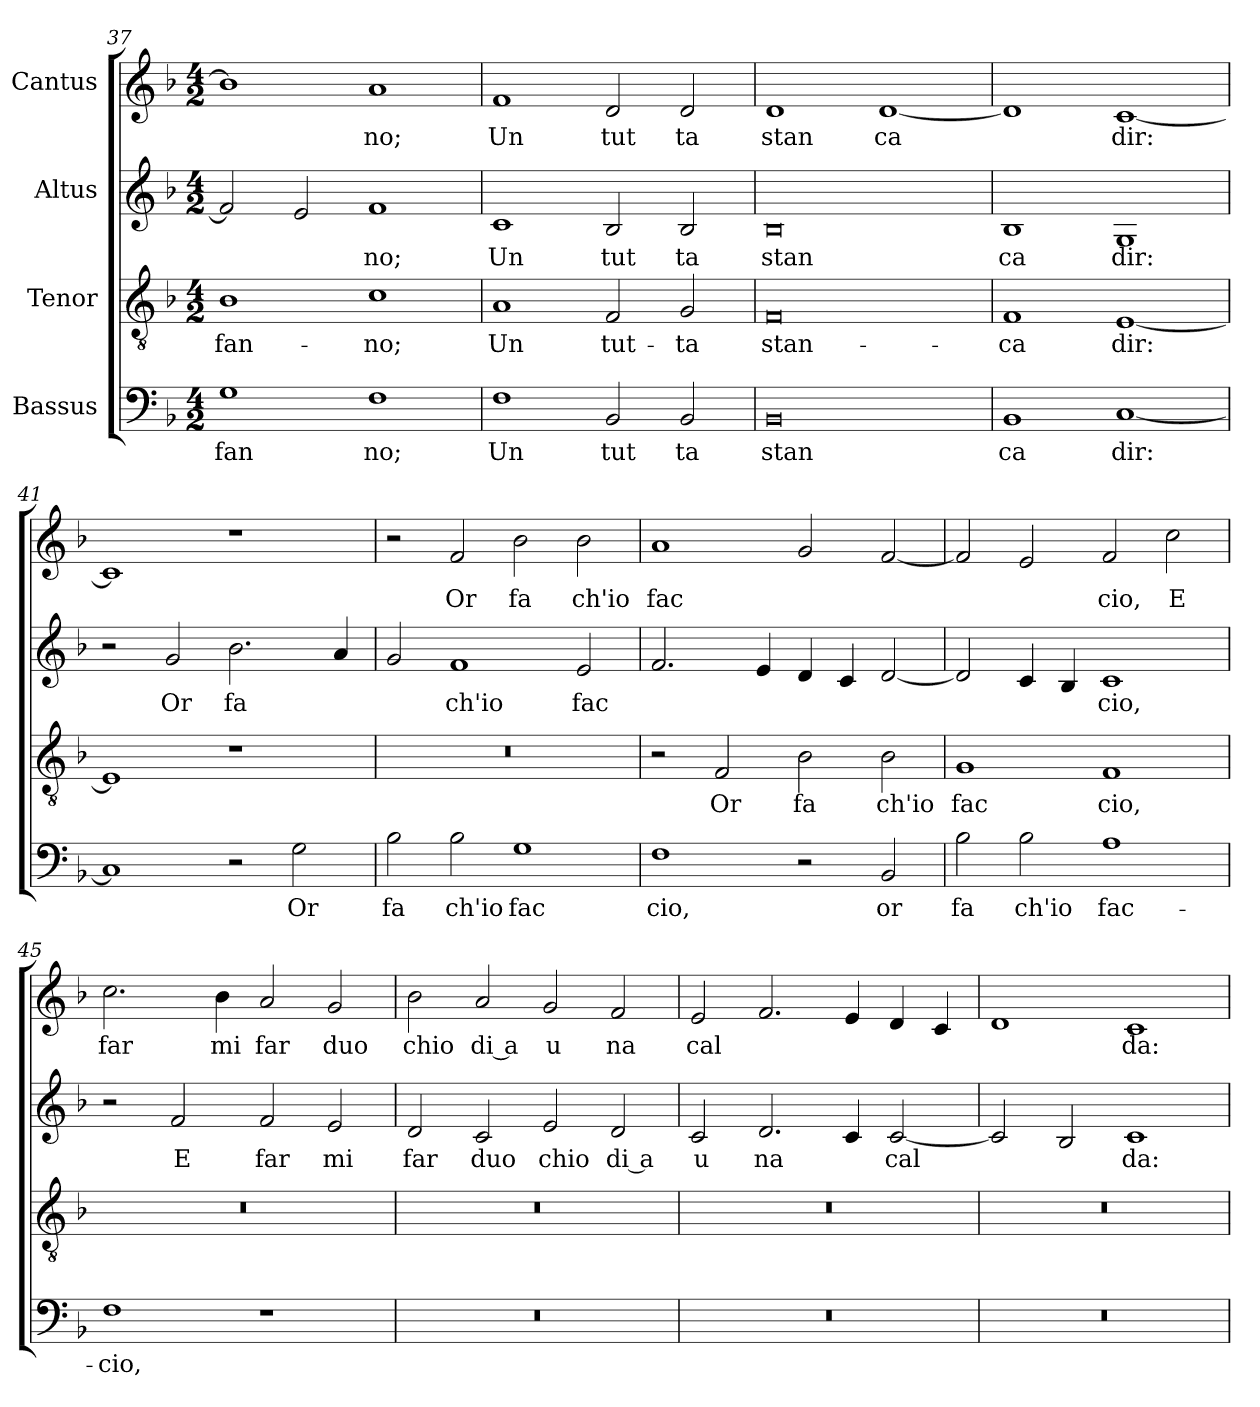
**kern	**text	**kern	**text	**kern	**text	**kern	**text
*part4	*part4	*part3	*part3	*part2	*part2	*part1	*part1
*staff4	*staff4	*staff3	*staff3	*staff2	*staff2	*staff1	*staff1
*I"Bassus	*	*I"Tenor	*	*I"Altus	*	*I"Cantus	*
*clefF4	*	*clefGv2	*	*clefG2	*	*clefG2	*
*k[b-]	*	*k[b-]	*	*k[b-]	*	*k[b-]	*
*M4/2	*	*M4/2	*	*M4/2	*	*M4/2	*
=37	=37	=37	=37	=37	=37	=37	=37
!	!LO:LY:b	!	!LO:LY:b	!	!	!	!
1G	fan	1B-	fan-	2f/]	.	1b-]	.
.	.	.	.	2e/	.	.	.
!	!LO:LY:b	!	!LO:LY:b	!	!LO:LY:b	!	!LO:LY:b
1F	no;	1c	-no;	1f	no;	1a	no;
=38	=38	=38	=38	=38	=38	=38	=38
!	!LO:LY:b	!	!LO:LY:b	!	!LO:LY:b	!	!LO:LY:b
1F	Un	1A	Un	1c	Un	1f	Un
!	!LO:LY:b	!	!LO:LY:b	!	!LO:LY:b	!	!LO:LY:b
2BB-/	tut	2F/	tut-	2B-/	tut	2d/	tut
!	!LO:LY:b	!	!LO:LY:b	!	!LO:LY:b	!	!LO:LY:b
2BB-/	ta	2G/	-ta	2B-/	ta	2d/	ta
=39	=39	=39	=39	=39	=39	=39	=39
!	!LO:LY:b	!	!LO:LY:b	!	!LO:LY:b	!	!LO:LY:b
0BB-	stan	0F	stan-	0B-	stan	1d	stan
!	!	!	!	!	!	!	!LO:LY:b
.	.	.	.	.	.	[1d	ca
=40	=40	=40	=40	=40	=40	=40	=40
!	!LO:LY:b	!	!LO:LY:b	!	!LO:LY:b	!	!
1BB-	ca	1F	-ca	1B-	ca	1d]	.
!	!LO:LY:b	!	!LO:LY:b	!	!LO:LY:b	!	!LO:LY:b
[1C	dir:	[1E	dir:	1G	dir:	[1c	dir:
=41	=41	=41	=41	=41	=41	=41	=41
1C]	.	1E]	.	2r	.	1c]	.
!	!	!	!	!	!LO:LY:b	!	!
.	.	.	.	2g/	Or	.	.
!	!	!	!	!	!LO:LY:b	!	!
2r	.	1r	.	2.b-\	fa	1r	.
!	!LO:LY:b	!	!	!	!	!	!
2G\	Or	.	.	.	.	.	.
.	.	.	.	4a/	.	.	.
=42	=42	=42	=42	=42	=42	=42	=42
!	!LO:LY:b	!	!	!	!	!	!
2B-\	fa	0r	.	2g/	.	2r	.
!	!LO:LY:b	!	!	!	!LO:LY:b	!	!LO:LY:b
2B-\	ch'io	.	.	1f	ch'io	2f/	Or
!	!LO:LY:b	!	!	!	!	!	!LO:LY:b
1G	fac	.	.	.	.	2b-\	fa
!	!	!	!	!	!LO:LY:b	!	!LO:LY:b
.	.	.	.	2e/	fac	2b-\	ch'io
!!LO:LB:g=z
=43	=43	=43	=43	=43	=43	=43	=43
!	!LO:LY:b	!	!	!	!	!	!LO:LY:b
1F	cio,	2r	.	2.f/	.	1a	fac
!	!	!	!LO:LY:b	!	!	!	!
.	.	2F/	Or	.	.	.	.
.	.	.	.	4e/	.	.	.
!	!	!	!LO:LY:b	!	!	!	!
2r	.	2B-\	fa	4d/	.	2g/	.
.	.	.	.	4c/	.	.	.
!	!LO:LY:b	!	!LO:LY:b	!	!	!	!
2BB-/	or	2B-\	ch'io	[2d/	.	[2f/	.
!!LO:PB:g=z
=44	=44	=44	=44	=44	=44	=44	=44
!	!LO:LY:b	!	!LO:LY:b	!	!	!	!
2B-\	fa	1G	fac	2d/]	.	2f/]	.
!	!LO:LY:b	!	!	!	!	!	!
2B-\	ch'io	.	.	4c/	.	2e/	.
.	.	.	.	4B-/	.	.	.
!	!LO:LY:b	!	!LO:LY:b	!	!LO:LY:b	!	!LO:LY:b
1A	fac-	1F	cio,	1c	cio,	2f/	cio,
!	!	!	!	!	!	!	!LO:LY:b
.	.	.	.	.	.	2cc\	E
=45	=45	=45	=45	=45	=45	=45	=45
!	!LO:LY:b	!	!	!	!	!	!LO:LY:b
1F	-cio,	0r	.	2r	.	2.cc\	far
!	!	!	!	!	!LO:LY:b	!	!
.	.	.	.	2f/	E	.	.
!	!	!	!	!	!	!	!LO:LY:b
.	.	.	.	.	.	4b-\	mi
!	!	!	!	!	!LO:LY:b	!	!LO:LY:b
1r	.	.	.	2f/	far	2a/	far
!	!	!	!	!	!LO:LY:b	!	!LO:LY:b
.	.	.	.	2e/	mi	2g/	duo
=46	=46	=46	=46	=46	=46	=46	=46
!	!	!	!	!	!LO:LY:b	!	!LO:LY:b
0r	.	0r	.	2d/	far	2b-\	chio
!	!	!	!	!	!LO:LY:b	!	!LO:LY:b
.	.	.	.	2c/	duo	2a/	di a
!	!	!	!	!	!LO:LY:b	!	!LO:LY:b
.	.	.	.	2e/	chio	2g/	u
!	!	!	!	!	!LO:LY:b	!	!LO:LY:b
.	.	.	.	2d/	di a	2f/	na
=47	=47	=47	=47	=47	=47	=47	=47
!	!	!	!	!	!LO:LY:b	!	!LO:LY:b
0r	.	0r	.	2c/	u	2e/	cal
!	!	!	!	!	!LO:LY:b	!	!
.	.	.	.	2.d/	na	2.f/	.
.	.	.	.	4c/	.	4e/	.
!	!	!	!	!	!LO:LY:b	!	!
.	.	.	.	[2c/	cal	4d/	.
.	.	.	.	.	.	4c/	.
=48	=48	=48	=48	=48	=48	=48	=48
0r	.	0r	.	2c/]	.	1d	.
.	.	.	.	2B-/	.	.	.
!	!	!	!	!	!LO:LY:b	!	!LO:LY:b
.	.	.	.	1c	da:	1c	da:
=	=	=	=	=	=	=	=
*-	*-	*-	*-	*-	*-	*-	*-
